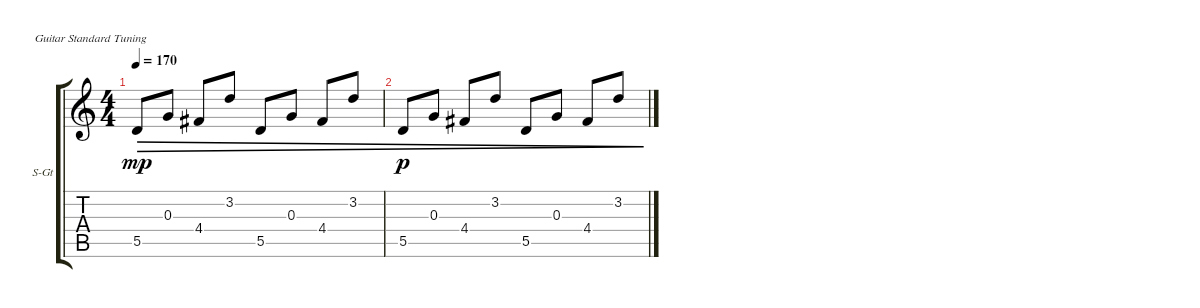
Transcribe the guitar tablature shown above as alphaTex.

\defaultSystemsLayout 4
\bracketExtendMode groupsimilarinstruments
\firstSystemTrackNameOrientation horizontal
\otherSystemsTrackNameOrientation horizontal
\track ("Steel Guitar" "S-Gt") {instrument acousticguitarsteel}
\staff {score tabs}
\tuning (E4 B3 G3 D3 A2 E2)
\ts (4 4)
\tempo 170
\clef g2
\ks c
5.5.8{dec dy mp} 0.3.8{dec} 4.4.8{dec} 3.2.8{dec} 5.5.8{dec} 0.3.8{dec} 4.4.8{dec} 3.2.8{dec} |
5.5.8{dec dy p} 0.3.8{dec} 4.4.8{dec} 3.2.8{dec} 5.5.8{dec} 0.3.8{dec} 4.4.8{dec} 3.2.8{dec}
